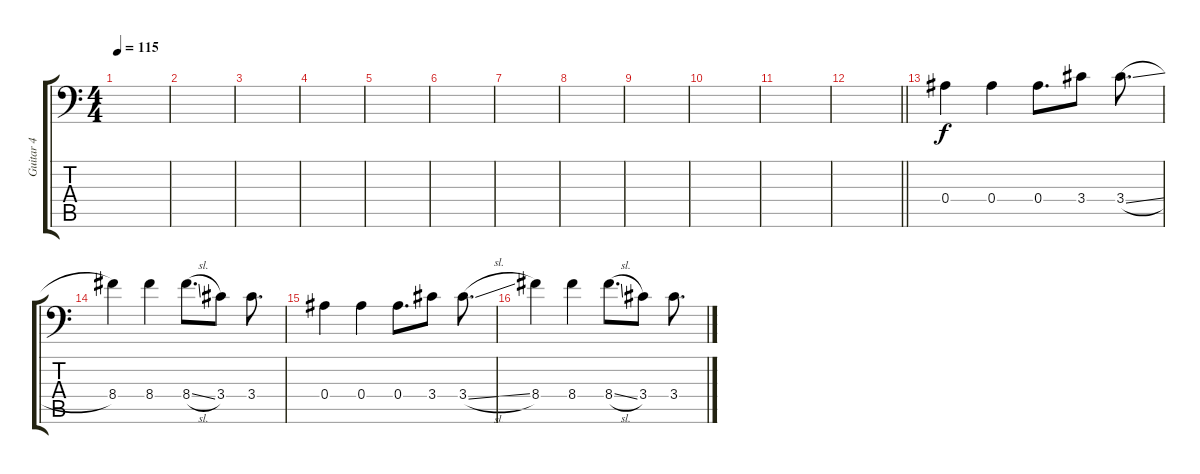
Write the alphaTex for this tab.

\track ("Guitar 4" "Guitar 4") {instrument distortionguitar}
\staff {score tabs}
\tuning (C4 G3 Eb3 Bb2 F2 Bb1) {hide}
\ts (4 4)
\tempo 115
\clef f4
\ks c
|
|
|
|
|
|
|
|
|
|
|
\barLineRight lightlight
|
\section ("" "")
0.4.4{instrument distortionguitar} 0.4.4 0.4.8{d} 3.4.8 3.4{sl}.8{d} |
8.4.4 8.4.4 8.4{sl}.8{d} 3.4.8 3.4.8{d} |
0.4.4 0.4.4 0.4.8{d} 3.4.8 3.4{sl}.8{d} |
8.4.4 8.4.4 8.4{sl}.8{d} 3.4.8 3.4.8{d}
